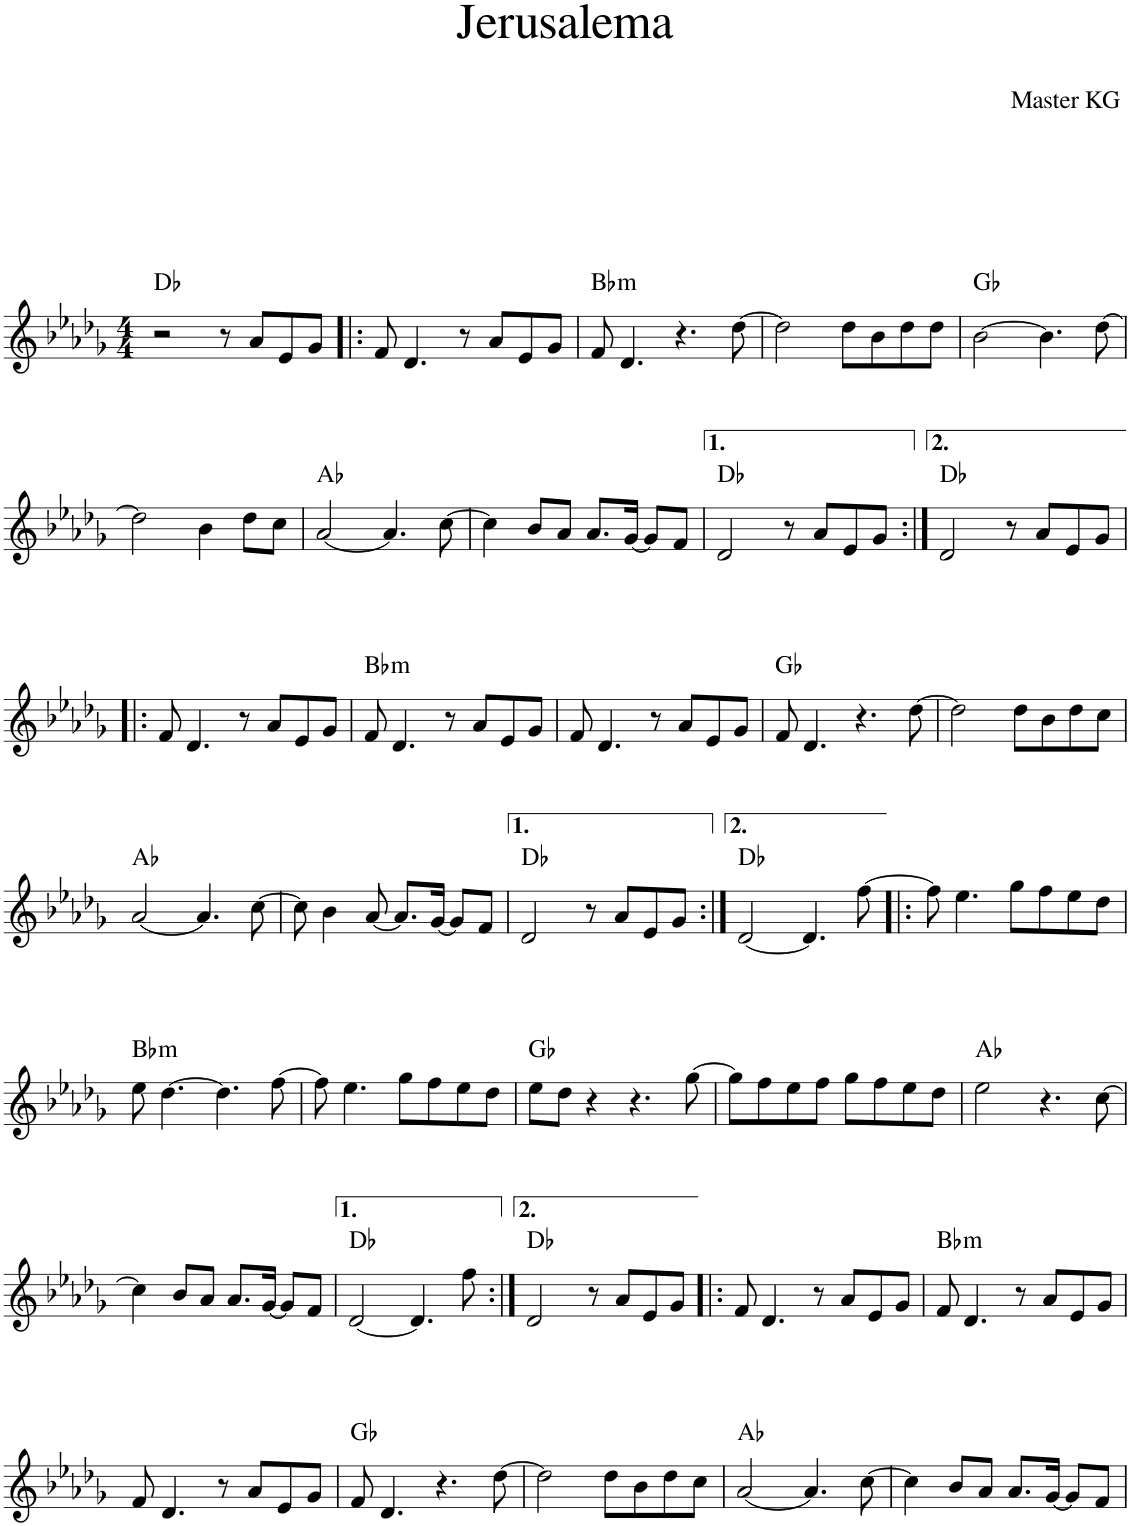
**kern	**harte
*part1	*part1
*staff1	*
*I"Piano	*
*I'Pno.	*
*clefG2	*
*k[b-e-a-d-g-]	*
*M4/4	*
=1	=1
2r	Db:maj
8r	.
8a-/L	.
8e-/	.
8g-/J	.
=2!|:	=2!|:
8f/	.
4.d-/	.
8r	.
8a-/L	.
8e-/	.
8g-/J	.
=3	=3
!	!LO:H:kt=m
8f/	Bb:min
4.d-/	.
4.r	.
[8dd-\	.
=4	=4
2dd-\]	.
8dd-\L	.
8b-\	.
8dd-\	.
8dd-\J	.
=5	=5
[2b-\	Gb:maj
4.b-\]	.
[8dd-\	.
!!LO:LB:g=z
=6	=6
2dd-\]	.
4b-\	.
8dd-\L	.
8cc\J	.
=7	=7
[2a-/	Ab:maj
4.a-/]	.
[8cc\	.
=8	=8
4cc\]	.
8b-/L	.
8a-/J	.
8.a-/L	.
[16g-/Jk	.
8g-/L]	.
8f/J	.
=9	=9
2d-/	Db:maj
8r	.
8a-/L	.
8e-/	.
8g-/J	.
=10:|!	=10:|!
2d-/	Db:maj
8r	.
8a-/L	.
8e-/	.
8g-/J	.
!!LO:LB:g=z
=11!|:	=11!|:
8f/	.
4.d-/	.
8r	.
8a-/L	.
8e-/	.
8g-/J	.
=12	=12
!	!LO:H:kt=m
8f/	Bb:min
4.d-/	.
8r	.
8a-/L	.
8e-/	.
8g-/J	.
=13	=13
8f/	.
4.d-/	.
8r	.
8a-/L	.
8e-/	.
8g-/J	.
=14	=14
8f/	Gb:maj
4.d-/	.
4.r	.
[8dd-\	.
=15	=15
2dd-\]	.
8dd-\L	.
8b-\	.
8dd-\	.
8cc\J	.
!!LO:LB:g=z
=16	=16
[2a-/	Ab:maj
4.a-/]	.
[8cc\	.
=17	=17
8cc\]	.
4b-\	.
[8a-/	.
8.a-/L]	.
[16g-/Jk	.
8g-/L]	.
8f/J	.
=18	=18
2d-/	Db:maj
8r	.
8a-/L	.
8e-/	.
8g-/J	.
=19:|!	=19:|!
[2d-/	Db:maj
4.d-/]	.
[8ff\	.
=20!|:	=20!|:
8ff\]	.
4.ee-\	.
8gg-\L	.
8ff\	.
8ee-\	.
8dd-\J	.
!!LO:LB:g=z
=21	=21
!	!LO:H:kt=m
8ee-\	Bb:min
[4.dd-\	.
4.dd-\]	.
[8ff\	.
=22	=22
8ff\]	.
4.ee-\	.
8gg-\L	.
8ff\	.
8ee-\	.
8dd-\J	.
=23	=23
8ee-\L	Gb:maj
8dd-\J	.
4r	.
4.r	.
[8gg-\	.
=24	=24
8gg-\L]	.
8ff\	.
8ee-\	.
8ff\J	.
8gg-\L	.
8ff\	.
8ee-\	.
8dd-\J	.
=25	=25
2ee-\	Ab:maj
4.r	.
[8cc\	.
!!LO:LB:g=z
=26	=26
4cc\]	.
8b-/L	.
8a-/J	.
8.a-/L	.
[16g-/Jk	.
8g-/L]	.
8f/J	.
=27	=27
[2d-/	Db:maj
4.d-/]	.
8ff\	.
=28:|!	=28:|!
2d-/	Db:maj
8r	.
8a-/L	.
8e-/	.
8g-/J	.
=29!|:	=29!|:
8f/	.
4.d-/	.
8r	.
8a-/L	.
8e-/	.
8g-/J	.
=30	=30
!	!LO:H:kt=m
8f/	Bb:min
4.d-/	.
8r	.
8a-/L	.
8e-/	.
8g-/J	.
!!LO:LB:g=z
=31	=31
8f/	.
4.d-/	.
8r	.
8a-/L	.
8e-/	.
8g-/J	.
=32	=32
8f/	Gb:maj
4.d-/	.
4.r	.
[8dd-\	.
=33	=33
2dd-\]	.
8dd-\L	.
8b-\	.
8dd-\	.
8cc\J	.
=34	=34
[2a-/	Ab:maj
4.a-/]	.
[8cc\	.
=35	=35
4cc\]	.
8b-/L	.
8a-/J	.
8.a-/L	.
[16g-/Jk	.
8g-/L]	.
8f/J	.
=	=
*-	*-
